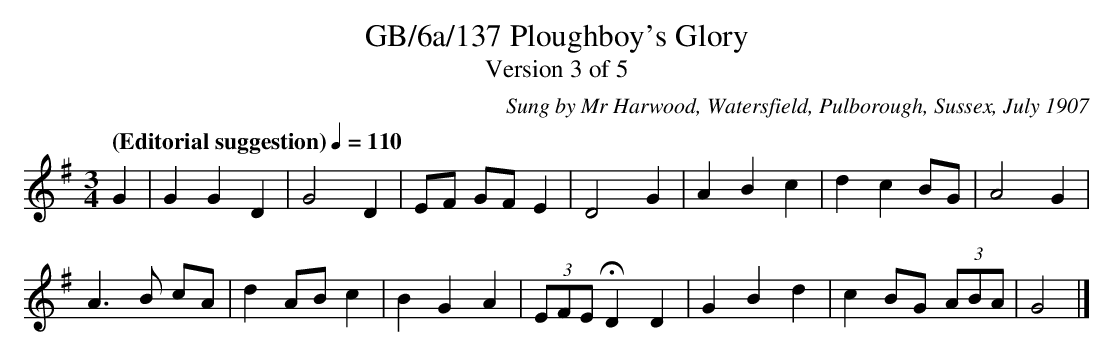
X:1
T:GB/6a/137 Ploughboy's Glory
T:Version 3 of 5
C:Sung by Mr Harwood, Watersfield, Pulborough, Sussex, July 1907
M:3/4
L:1/8
Q:"(Editorial suggestion)" 1/4=110
K:G
G2 | G2 G2 D2 | G4 D2 | EF GF E2 | D4 G2 | A2 B2 c2 | d2 c2 BG | A4 G2 |
A3 B cA | d2 AB c2 | B2 G2 A2 | (3EFE HD2 D2 | G2 B2 d2 | c2 BG (3ABA | G4 |]
